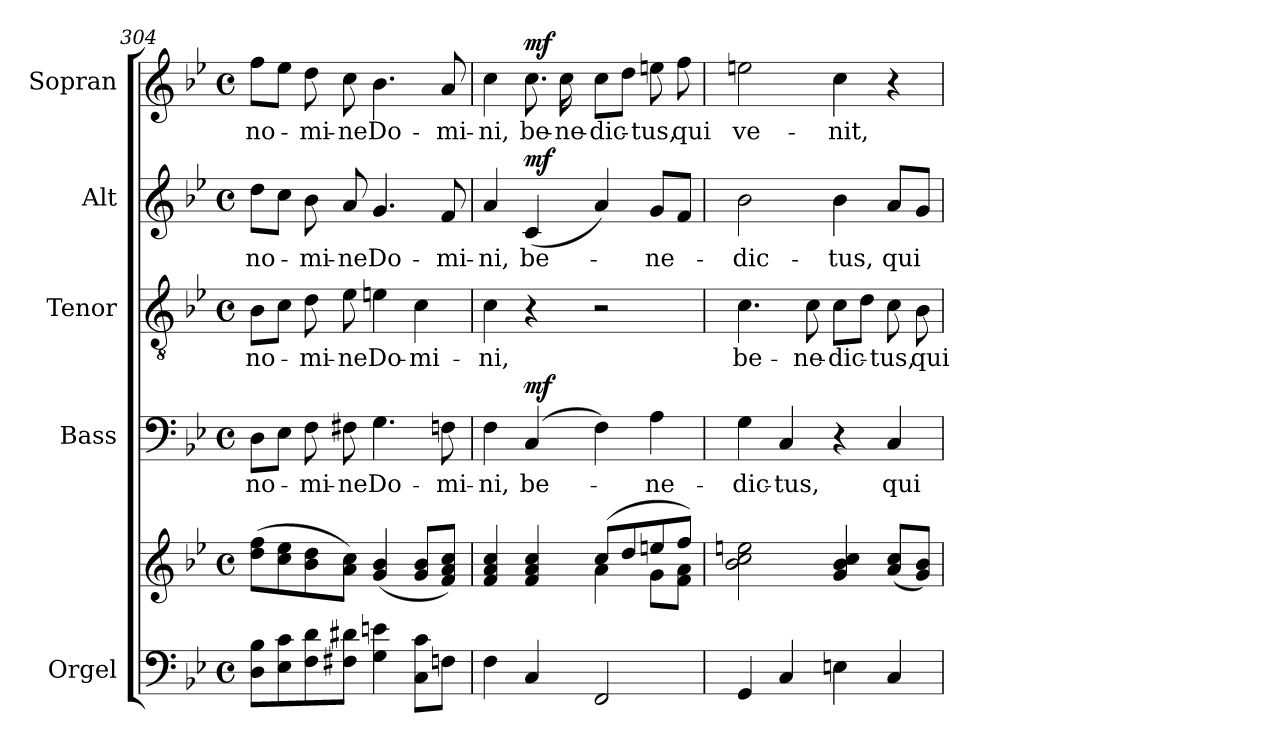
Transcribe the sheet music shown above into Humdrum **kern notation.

**kern	**kern	**kern	**text	**dynam	**kern	**text	**kern	**text	**dynam	**kern	**text	**dynam
*part5	*part5	*part4	*part4	*part4	*part3	*part3	*part2	*part2	*part2	*part1	*part1	*part1
*staff6	*staff5	*staff4	*staff4	*staff4	*staff3	*staff3	*staff2	*staff2	*staff2	*staff1	*staff1	*staff1
*I"Orgel	*	*I"Bass	*	*	*I"Tenor	*	*I"Alt	*	*	*I"Sopran	*	*
*I'Org.	*	*I'B.	*	*	*I'T.	*	*I'A.	*	*	*I'S.	*	*
*clefF4	*clefG2	*clefF4	*	*	*clefGv2	*	*clefG2	*	*	*clefG2	*	*
*k[b-e-]	*k[b-e-]	*k[b-e-]	*	*	*k[b-e-]	*	*k[b-e-]	*	*	*k[b-e-]	*	*
*B-:	*B-:	*B-:	*	*	*B-:	*	*B-:	*	*	*B-:	*	*
*M4/4	*M4/4	*M4/4	*	*	*M4/4	*	*M4/4	*	*	*M4/4	*	*
*met(c)	*met(c)	*met(c)	*	*	*met(c)	*	*met(c)	*	*	*met(c)	*	*
=304	=304	=304	=304	=304	=304	=304	=304	=304	=304	=304	=304	=304
!	!	!	!LO:LY:b	!	!	!LO:LY:b	!	!LO:LY:b	!	!	!LO:LY:b	!
8D\ 8B-\L	(>8dd\ 8ff\L	8D\L	no-	.	8B-\L	no-	8dd\L	no-	.	8ff\L	no-	.
8E-\ 8c\	8cc\ 8ee-\	8E-\J	.	.	8c\J	.	8cc\J	.	.	8ee-\J	.	.
!	!	!	!LO:LY:b	!	!	!LO:LY:b	!	!LO:LY:b	!	!	!LO:LY:b	!
8F\ 8d\	8b-\ 8dd\	8F\	-mi-	.	8d\	-mi-	8b-\	-mi-	.	8dd\	-mi-	.
!	!	!	!LO:LY:b	!	!	!LO:LY:b	!	!LO:LY:b	!	!	!LO:LY:b	!
8F#X\ 8d#X\J	8a\ 8cc\J)	8F#X\	-ne	.	8e-\	-ne	8a/	-ne	.	8cc\	-ne	.
!	!	!	!LO:LY:b	!	!	!LO:LY:b	!	!LO:LY:b	!	!	!LO:LY:b	!
4G\ 4en\	(<4g/ 4b-/	4.G\	Do-	.	4en\	Do-	4.g/	Do-	.	4.b-\	Do-	.
!	!	!	!	!	!	!LO:LY:b	!	!	!	!	!	!
8C\ 8c\L	8g/ 8b-/L	.	.	.	4c\	-mi-	.	.	.	.	.	.
!	!	!	!LO:LY:b	!	!	!	!	!LO:LY:b	!	!	!LO:LY:b	!
8Fn\J	8f/ 8a/ 8cc/J)	8Fn\	-mi-	.	.	.	8f/	-mi-	.	8a/	-mi-	.
!!LO:PB:g=z
=305	=305	=305	=305	=305	=305	=305	=305	=305	=305	=305	=305	=305
*	*^	*	*	*	*	*	*	*	*	*	*	*
!	!	!	!	!LO:LY:b	!	!	!LO:LY:b	!	!LO:LY:b	!	!	!LO:LY:b	!
4F\	4f/ 4a/ 4cc/	2ryy	4F\	-ni,	.	4c\	-ni,	4a/	-ni,	.	4cc\	-ni,	.
!	!	!	!	!LO:LY:b	!LO:DY:a	!	!	!	!LO:LY:b	!LO:DY:a	!	!LO:LY:b	!LO:DY:a
4C/	4f/ 4a/ 4cc/	.	(4C/	be-	mf	4r	.	(<4c/	be-	mf	8.cc\	be-	mf
!	!	!	!	!	!	!	!	!	!	!	!	!LO:LY:b	!
.	.	.	.	.	.	.	.	.	.	.	16cc\	-ne-	.
!	!	!	!	!	!	!	!	!	!	!	!	!LO:LY:b	!
2FF/	(>8cc/L	4a\	4F\)	.	.	2r	.	4a/)	.	.	8cc\L	-dic-	.
.	8dd/	.	.	.	.	.	.	.	.	.	8dd\J	.	.
!	!	!	!	!LO:LY:b	!	!	!	!	!LO:LY:b	!	!	!LO:LY:b	!
.	8een/	8g\L	4A\	-ne-	.	.	.	8g/L	-ne-	.	8een\	-tus,	.
!	!	!	!	!	!	!	!	!	!	!	!	!LO:LY:b	!
.	8ff/J)	8f\ 8a\J	.	.	.	.	.	8f/J	.	.	8ff\	qui	.
=306	=306	=306	=306	=306	=306	=306	=306	=306	=306	=306	=306	=306	=306
!	!	!	!	!LO:LY:b	!	!	!LO:LY:b	!	!LO:LY:b	!	!	!LO:LY:b	!
*	*v	*v	*	*	*	*	*	*	*	*	*	*	*
4GG/	2b-\ 2cc\ 2een\	4G\	-dic-	.	4.c\	be-	2b-\	-dic-	.	2een\	ve-	.
!	!	!	!LO:LY:b	!	!	!	!	!	!	!	!	!
4C/	.	4C/	-tus,	.	.	.	.	.	.	.	.	.
!	!	!	!	!	!	!LO:LY:b	!	!	!	!	!	!
.	.	.	.	.	8c\	-ne-	.	.	.	.	.	.
!	!	!	!	!	!	!LO:LY:b	!	!LO:LY:b	!	!	!LO:LY:b	!
4En\	4g/ 4b-/ 4cc/	4r	.	.	8c\L	-dic-	4b-\	-tus,	.	4cc\	-nit,	.
.	.	.	.	.	8d\J	.	.	.	.	.	.	.
!	!	!	!LO:LY:b	!	!	!LO:LY:b	!	!LO:LY:b	!	!	!	!
4C/	(<8a/ 8cc/L	4C/	qui	.	8c\	-tus,	8a/L	qui	.	4r	.	.
!	!	!	!	!	!	!LO:LY:b	!	!	!	!	!	!
.	8g/ 8b-/J)	.	.	.	8B-\	qui	8g/J	.	.	.	.	.
=	=	=	=	=	=	=	=	=	=	=	=	=
*-	*-	*-	*-	*-	*-	*-	*-	*-	*-	*-	*-	*-
